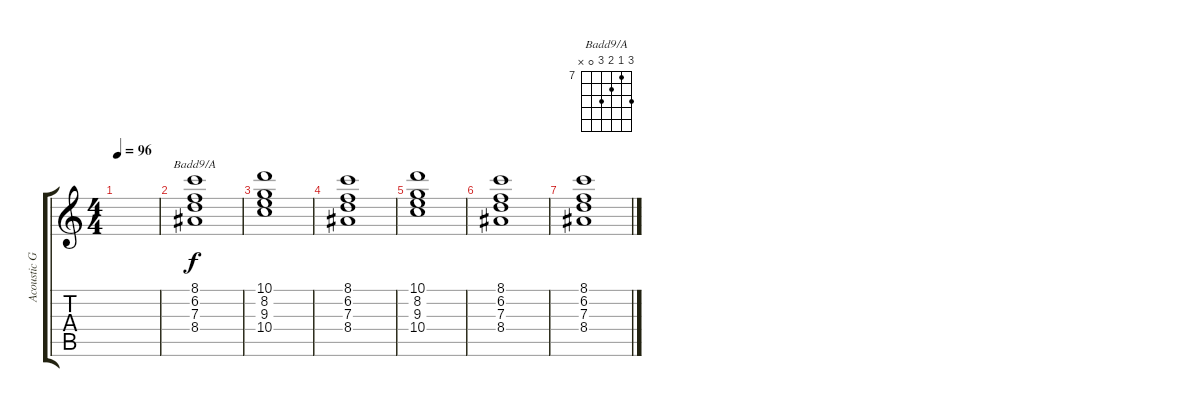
\track ("Acoustic Guitar" "Acoustic G") {instrument acousticguitarsteel}
\staff {score tabs}
\tuning (E4 B3 G3 D3 A2 E2) {hide}
\chord ("Badd9/A" 9 7 8 9 0 x) {firstfret 7}
\ts (4 4)
\tempo 96
\clef g2
\ks c
|
(8.1 6.2 7.3 8.4).1{ch "Badd9/A"} |
(10.1 8.2 9.3 10.4).1 |
(8.1 6.2 7.3 8.4).1 |
(10.1 8.2 9.3 10.4).1 |
(8.1 6.2 7.3 8.4).1 |
(8.1 6.2 7.3 8.4).1
